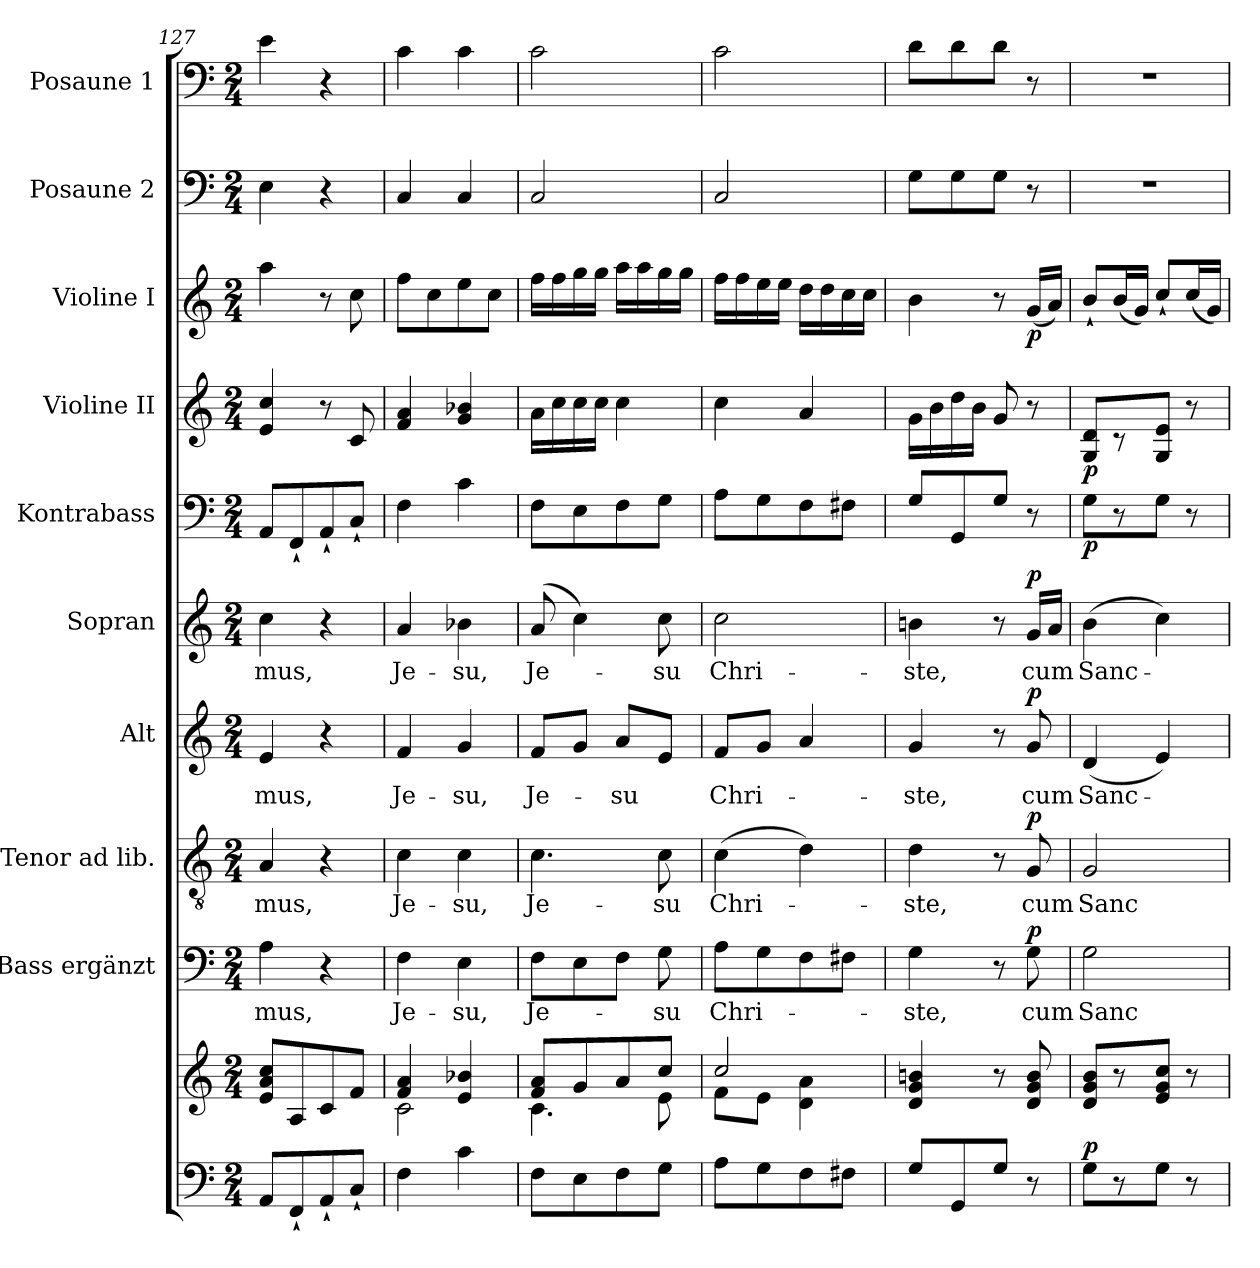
**kern	**kern	**dynam	**kern	**text	**dynam	**kern	**text	**dynam	**kern	**text	**dynam	**kern	**text	**dynam	**kern	**dynam	**kern	**dynam	**kern	**dynam	**kern	**kern
*part10	*part10	*part10	*part9	*part9	*part9	*part8	*part8	*part8	*part7	*part7	*part7	*part6	*part6	*part6	*part5	*part5	*part4	*part4	*part3	*part3	*part2	*part1
*staff11	*staff10	*staff10/11	*staff9	*staff9	*staff9	*staff8	*staff8	*staff8	*staff7	*staff7	*staff7	*staff6	*staff6	*staff6	*staff5	*staff5	*staff4	*staff4	*staff3	*staff3	*staff2	*staff1
*	*	*	*I"Bass ergänzt	*	*	*I"Tenor ad lib.	*	*	*I"Alt	*	*	*I"Sopran	*	*	*I"Kontrabass	*	*I"Violine II	*	*I"Violine I	*	*I"Posaune 2	*I"Posaune 1
*	*	*	*I'B.	*	*	*I'T.	*	*	*I'A.	*	*	*I'S.	*	*	*I'Kb.	*	*I'Vl. II	*	*I'Vl. I	*	*I'Pos. 2	*I'Pos. 1
*clefF4	*clefG2	*	*clefF4	*	*	*clefGv2	*	*	*clefG2	*	*	*clefG2	*	*	*clefF4	*	*clefG2	*	*clefG2	*	*clefF4	*clefF4
*	*	*	*	*	*	*	*	*	*	*	*	*	*	*	*ITrd7c12	*	*	*	*	*	*	*
*k[]	*k[]	*	*k[]	*	*	*k[]	*	*	*k[]	*	*	*k[]	*	*	*k[]	*	*k[]	*	*k[]	*	*k[]	*k[]
*C:	*C:	*	*C:	*	*	*C:	*	*	*C:	*	*	*C:	*	*	*C:	*	*C:	*	*C:	*	*C:	*C:
*M2/4	*M2/4	*	*M2/4	*	*	*M2/4	*	*	*M2/4	*	*	*M2/4	*	*	*M2/4	*	*M2/4	*	*M2/4	*	*M2/4	*M2/4
=127	=127	=127	=127	=127	=127	=127	=127	=127	=127	=127	=127	=127	=127	=127	=127	=127	=127	=127	=127	=127	=127	=127
!	!	!	!	!LO:LY:b	!	!	!LO:LY:b	!	!	!LO:LY:b	!	!	!LO:LY:b	!	!	!	!	!	!	!	!	!
8AA/L	8e/ 8a/ 8cc/L	.	4A\	-mus,	.	4A/	-mus,	.	4e/	-mus,	.	4cc\	-mus,	.	8AAA/L	.	4e/ 4cc/	.	4aa\	.	4E\	4e\
8FF`</	8A/	.	.	.	.	.	.	.	.	.	.	.	.	.	8FFF`</	.	.	.	.	.	.	.
8AA`</	8c/	.	4r	.	.	4r	.	.	4r	.	.	4r	.	.	8AAA`</	.	8r	.	8r	.	4r	4r
8C`</J	8f/J	.	.	.	.	.	.	.	.	.	.	.	.	.	8CC`</J	.	8c/	.	8cc\	.	.	.
!!LO:PB:g=z
=128	=128	=128	=128	=128	=128	=128	=128	=128	=128	=128	=128	=128	=128	=128	=128	=128	=128	=128	=128	=128	=128	=128
*	*^	*	*	*	*	*	*	*	*	*	*	*	*	*	*	*	*	*	*	*	*	*
!	!	!	!	!	!LO:LY:b	!	!	!LO:LY:b	!	!	!LO:LY:b	!	!	!LO:LY:b	!	!	!	!	!	!	!	!	!
4F\	4f/ 4a/	2c\	.	4F\	Je-	.	4c\	Je-	.	4f/	Je-	.	4a/	Je-	.	4FF\	.	4f/ 4a/	.	8ff\L	.	4C/	4c\
.	.	.	.	.	.	.	.	.	.	.	.	.	.	.	.	.	.	.	.	8cc\	.	.	.
!	!	!	!	!	!LO:LY:b	!	!	!LO:LY:b	!	!	!LO:LY:b	!	!	!LO:LY:b	!	!	!	!	!	!	!	!	!
4c\	4e/ 4b-X/	.	.	4E\	-su,	.	4c\	-su,	.	4g/	-su,	.	4b-X\	-su,	.	4C\	.	4g/ 4b-X/	.	8ee\	.	4C/	4c\
.	.	.	.	.	.	.	.	.	.	.	.	.	.	.	.	.	.	.	.	8cc\J	.	.	.
=129	=129	=129	=129	=129	=129	=129	=129	=129	=129	=129	=129	=129	=129	=129	=129	=129	=129	=129	=129	=129	=129	=129	=129
!	!	!	!	!	!LO:LY:b	!	!	!LO:LY:b	!	!	!LO:LY:b	!	!	!LO:LY:b	!	!	!	!	!	!	!	!	!
8F\L	8f/ 8a/L	4.c\	.	8F\L	Je-	.	4.c\	Je-	.	8f/L	Je-	.	(8a/	Je-	.	8FF\L	.	16a\LL	.	16ff\LL	.	2C/	2c\
.	.	.	.	.	.	.	.	.	.	.	.	.	.	.	.	.	.	16cc\	.	16ff\	.	.	.
8E\	8g/	.	.	8E\	.	.	.	.	.	8g/J	.	.	4cc\)	.	.	8EE\	.	16cc\	.	16gg\	.	.	.
.	.	.	.	.	.	.	.	.	.	.	.	.	.	.	.	.	.	16cc\JJ	.	16gg\JJ	.	.	.
!	!	!	!	!	!	!	!	!	!	!	!LO:LY:b	!	!	!	!	!	!	!	!	!	!	!	!
8F\	8a/	.	.	8F\J	.	.	.	.	.	8a/L	-su	.	.	.	.	8FF\	.	4cc\	.	16aa\LL	.	.	.
.	.	.	.	.	.	.	.	.	.	.	.	.	.	.	.	.	.	.	.	16aa\	.	.	.
!	!	!	!	!	!LO:LY:b	!	!	!LO:LY:b	!	!	!	!	!	!LO:LY:b	!	!	!	!	!	!	!	!	!
8G\J	8cc/J	8e\	.	8G\	-su	.	8c\	-su	.	8e/J	.	.	8cc\	-su	.	8GG\J	.	.	.	16gg\	.	.	.
.	.	.	.	.	.	.	.	.	.	.	.	.	.	.	.	.	.	.	.	16gg\JJ	.	.	.
=130	=130	=130	=130	=130	=130	=130	=130	=130	=130	=130	=130	=130	=130	=130	=130	=130	=130	=130	=130	=130	=130	=130	=130
!	!	!	!	!	!LO:LY:b	!	!	!LO:LY:b	!	!	!LO:LY:b	!	!	!LO:LY:b	!	!	!	!	!	!	!	!	!
8A\L	2cc/	8f\L	.	8A\L	Chri-	.	(>4c\	Chri-	.	8f/L	Chri-	.	2cc\	Chri-	.	8AA\L	.	4cc\	.	16ff\LL	.	2C/	2c\
.	.	.	.	.	.	.	.	.	.	.	.	.	.	.	.	.	.	.	.	16ff\	.	.	.
8G\	.	8e\J	.	8G\	.	.	.	.	.	8g/J	.	.	.	.	.	8GG\	.	.	.	16ee\	.	.	.
.	.	.	.	.	.	.	.	.	.	.	.	.	.	.	.	.	.	.	.	16ee\JJ	.	.	.
8F\	.	4d\ 4a\	.	8F\	.	.	4d\)	.	.	4a/	.	.	.	.	.	8FF\	.	4a/	.	16dd\LL	.	.	.
.	.	.	.	.	.	.	.	.	.	.	.	.	.	.	.	.	.	.	.	16dd\	.	.	.
8F#X\J	.	.	.	8F#X\J	.	.	.	.	.	.	.	.	.	.	.	8FF#X\J	.	.	.	16cc\	.	.	.
.	.	.	.	.	.	.	.	.	.	.	.	.	.	.	.	.	.	.	.	16cc\JJ	.	.	.
*	*v	*v	*	*	*	*	*	*	*	*	*	*	*	*	*	*	*	*	*	*	*	*	*
=131	=131	=131	=131	=131	=131	=131	=131	=131	=131	=131	=131	=131	=131	=131	=131	=131	=131	=131	=131	=131	=131	=131
!	!	!	!	!LO:LY:b	!	!	!LO:LY:b	!	!	!LO:LY:b	!	!	!LO:LY:b	!	!	!	!	!	!	!	!	!
8G/L	4d/ 4g/ 4bn/	.	4G\	-ste,	.	4d\	-ste,	.	4g/	-ste,	.	4bn\	-ste,	.	8GG/L	.	16g\LL	.	4b\	.	8G\L	8d\L
.	.	.	.	.	.	.	.	.	.	.	.	.	.	.	.	.	16b\	.	.	.	.	.
8GG/	.	.	.	.	.	.	.	.	.	.	.	.	.	.	8GGG/	.	16dd\	.	.	.	8G\	8d\
.	.	.	.	.	.	.	.	.	.	.	.	.	.	.	.	.	16b\JJ	.	.	.	.	.
8G/J	8r	.	8r	.	.	8r	.	.	8r	.	.	8r	.	.	8GG/J	.	8g/	.	8r	.	8G\J	8d\J
!	!	!	!	!LO:LY:b	!LO:DY:a	!	!LO:LY:b	!LO:DY:a	!	!LO:LY:b	!LO:DY:a	!	!LO:LY:b	!LO:DY:a	!	!	!	!	!	!LO:DY:b	!	!
8r	8d/ 8g/ 8b/	.	8G\	cum	p	8G/	cum	p	8g/	cum	p	16g/LL	cum	p	8r	.	8r	.	(<16g/LL	p	8r	8r
.	.	.	.	.	.	.	.	.	.	.	.	16a/JJ	.	.	.	.	.	.	16a/JJ)	.	.	.
=132	=132	=132	=132	=132	=132	=132	=132	=132	=132	=132	=132	=132	=132	=132	=132	=132	=132	=132	=132	=132	=132	=132
!	!	!LO:DY:a=2	!	!LO:LY:b	!	!	!LO:LY:b	!	!	!LO:LY:b	!	!	!LO:LY:b	!	!	!LO:DY:b	!	!LO:DY:b	!	!	!	!
8G\L	8d/ 8g/ 8b/L	p	2G\	Sanc-	.	2G/	Sanc-	.	(<4d/	Sanc-	.	(>4b\	Sanc-	.	8GG\L	p	8G/ 8d/L	p	8b`</L	.	2r	2r
8r	8r	.	.	.	.	.	.	.	.	.	.	.	.	.	8r	.	8r	.	(<16b/L	.	.	.
.	.	.	.	.	.	.	.	.	.	.	.	.	.	.	.	.	.	.	16g/JJ)	.	.	.
8G\J	8e/ 8g/ 8cc/J	.	.	.	.	.	.	.	4e/)	.	.	4cc\)	.	.	8GG\J	.	8G/ 8e/J	.	8cc`</L	.	.	.
8r	8r	.	.	.	.	.	.	.	.	.	.	.	.	.	8r	.	8r	.	(<16cc/L	.	.	.
.	.	.	.	.	.	.	.	.	.	.	.	.	.	.	.	.	.	.	16g/JJ)	.	.	.
=	=	=	=	=	=	=	=	=	=	=	=	=	=	=	=	=	=	=	=	=	=	=
*-	*-	*-	*-	*-	*-	*-	*-	*-	*-	*-	*-	*-	*-	*-	*-	*-	*-	*-	*-	*-	*-	*-
